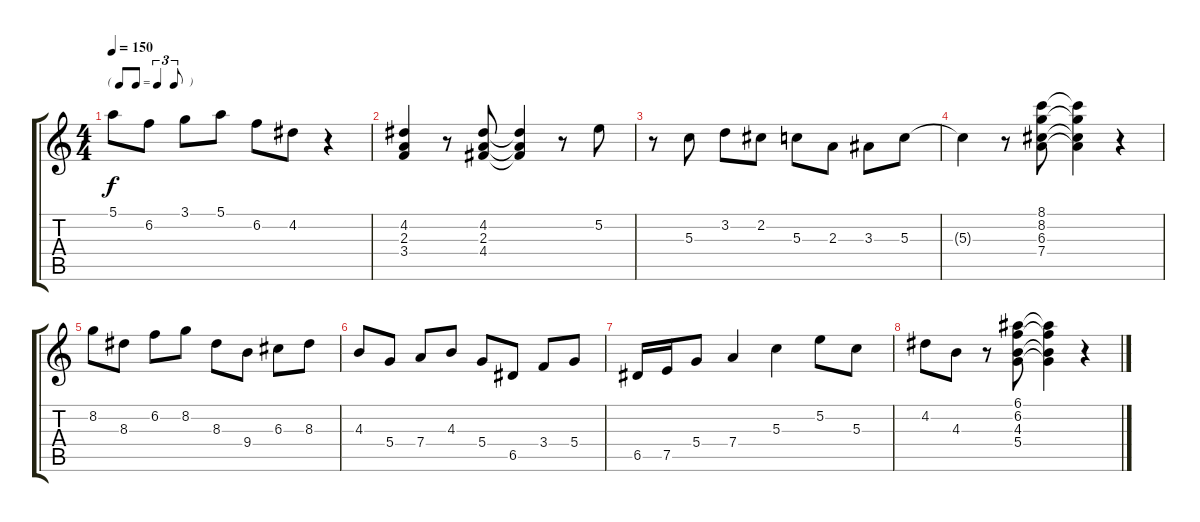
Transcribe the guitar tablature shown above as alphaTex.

\track "" {instrument acousticguitarsteel}
\staff {score tabs}
\tuning (E4 B3 G3 D3 A2 E2) {hide}
\ts (4 4)
\tf triplet8th
\tempo 150
\clef g2
\ks c
5.1.8{dy f} 6.2.8 3.1.8 5.1.8 6.2.8 4.2.8 r.4 |
(4.2 2.3 3.4).4 r.8 (4.2 2.3 4.4).8 (4.2{t} 2.3{t} 4.4{t}).4 r.8 5.2.8 |
r.8 5.3.8 3.2.8 2.2.8 5.3.8 2.3.8 3.3.8 5.3.8 |
5.3{t}.4 r.8 (8.1 8.2 6.3 7.4).8 (8.1{t} 8.2{t} 6.3{t} 7.4{t}).4 r.4 |
8.2.8 8.3.8 6.2.8 8.2.8 8.3.8 9.4.8 6.3.8 8.3.8 |
4.3.8 5.4.8 7.4.8 4.3.8 5.4.8 6.5.8 3.4.8 5.4.8 |
6.5.16 7.5.16 5.4.8 7.4.4 5.3.4 5.2.8 5.3.8 |
4.2.8 4.3.8 r.8 (6.1 6.2 4.3 5.4).8 (6.1{t} 6.2{t} 4.3{t} 5.4{t}).4 r.4
